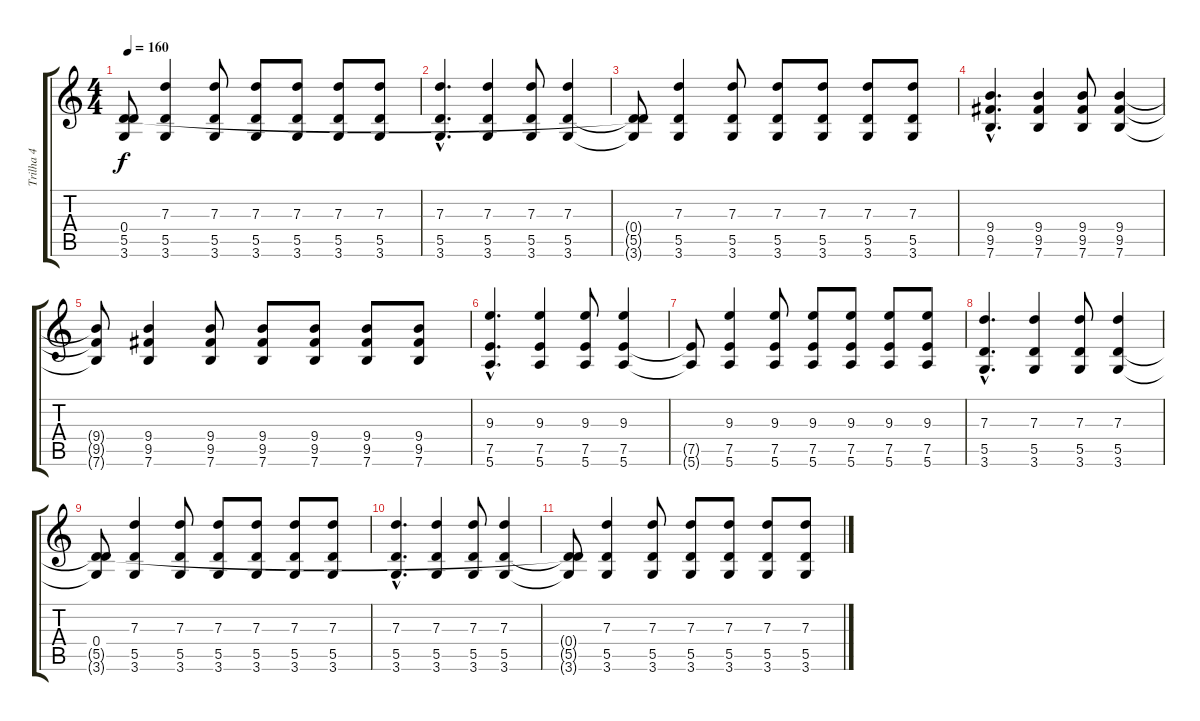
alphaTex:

\track ("Trilha 4" "Trilha 4") {instrument overdrivenguitar}
\staff {score tabs}
\tuning (E4 B3 G3 D3 A2 E2) {hide}
\ts (4 4)
\tempo 160
\clef g2
\ks c
(0.4 5.5{t} 3.6{t}).8{dy f} (7.3 5.5 3.6).4 (7.3 5.5 3.6).8 (7.3 5.5 3.6).8 (7.3 5.5 3.6).8 (7.3 5.5 3.6).8 (7.3 5.5 3.6).8 |
(7.3{hac} 5.5{hac} 3.6{hac}).4{d} (7.3 5.5 3.6).4 (7.3 5.5 3.6).8 (7.3 5.5 3.6).4 |
(0.4{t} 5.5{t} 3.6{t}).8 (7.3 5.5 3.6).4 (7.3 5.5 3.6).8 (7.3 5.5 3.6).8 (7.3 5.5 3.6).8 (7.3 5.5 3.6).8 (7.3 5.5 3.6).8 |
(9.4{hac} 9.5{hac} 7.6{hac}).4{d} (9.4 9.5 7.6).4 (9.4 9.5 7.6).8 (9.4 9.5 7.6).4 |
(9.4{t} 9.5{t} 7.6{t}).8 (9.4 9.5 7.6).4 (9.4 9.5 7.6).8 (9.4 9.5 7.6).8 (9.4 9.5 7.6).8 (9.4 9.5 7.6).8 (9.4 9.5 7.6).8 |
(9.3{hac} 7.5{hac} 5.6{hac}).4{d} (9.3 7.5 5.6).4 (9.3 7.5 5.6).8 (9.3 7.5 5.6).4 |
(7.5{t} 5.6{t}).8 (9.3 7.5 5.6).4 (9.3 7.5 5.6).8 (9.3 7.5 5.6).8 (9.3 7.5 5.6).8 (9.3 7.5 5.6).8 (9.3 7.5 5.6).8 |
(7.3{hac} 5.5{hac} 3.6{hac}).4{d} (7.3 5.5 3.6).4 (7.3 5.5 3.6).8 (7.3 5.5 3.6).4 |
(0.4 5.5{t} 3.6{t}).8 (7.3 5.5 3.6).4 (7.3 5.5 3.6).8 (7.3 5.5 3.6).8 (7.3 5.5 3.6).8 (7.3 5.5 3.6).8 (7.3 5.5 3.6).8 |
(7.3{hac} 5.5{hac} 3.6{hac}).4{d} (7.3 5.5 3.6).4 (7.3 5.5 3.6).8 (7.3 5.5 3.6).4 |
(0.4{t} 5.5{t} 3.6{t}).8 (7.3 5.5 3.6).4 (7.3 5.5 3.6).8 (7.3 5.5 3.6).8 (7.3 5.5 3.6).8 (7.3 5.5 3.6).8 (7.3 5.5 3.6).8
